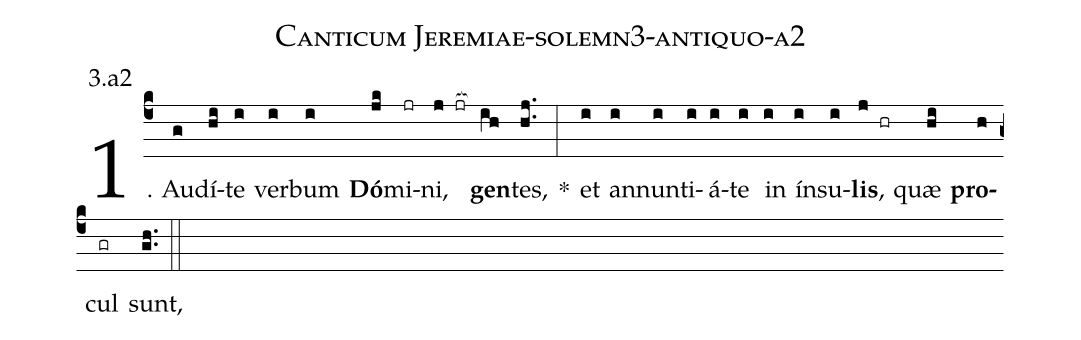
name: Canticum Jeremiae-solemn3-antiquo-a2;
annotation: 3.a2;
%%
(c4)1. Au(g)dí(hi)te(i) ver(i)bum(i) <b>Dó</b>(jk)mi(jr)ni,(j jr[ocb:1{]) <b>gen</b>(ih[ocb:0}])tes,(hj..) *(:) et(i) an(i)nun(i)ti(i)á(i)te(i) in(i) ín(i)su(i)<b>lis</b>,(j hr) quæ(hi) <b>pro</b>(h)cul(gr) sunt,(gh..) (::)
